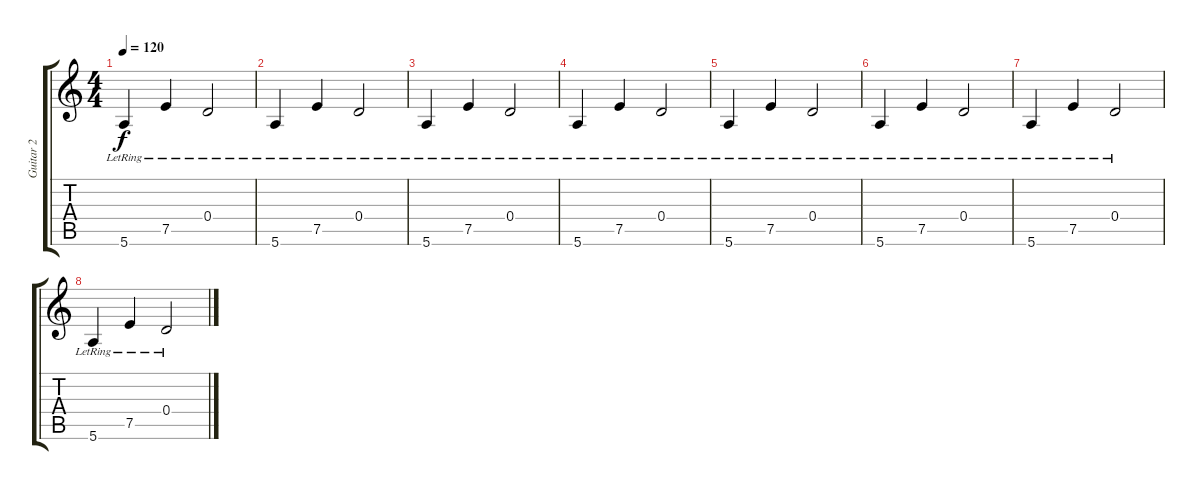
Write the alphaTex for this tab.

\track ("Guitar 2" "Guitar 2") {instrument acousticguitarsteel}
\staff {score tabs}
\tuning (E4 B3 G3 D3 A2 E2) {hide}
\ts (4 4)
\tempo 120
\clef g2
\ks c
5.6{lr}.4{dy f volume 13} 7.5{lr}.4 0.4{lr}.2 |
5.6{lr}.4 7.5{lr}.4 0.4{lr}.2 |
5.6{lr}.4 7.5{lr}.4 0.4{lr}.2 |
5.6{lr}.4 7.5{lr}.4 0.4{lr}.2 |
5.6{lr}.4 7.5{lr}.4 0.4{lr}.2 |
5.6{lr}.4 7.5{lr}.4 0.4{lr}.2 |
5.6{lr}.4 7.5{lr}.4 0.4{lr}.2 |
5.6{lr}.4 7.5{lr}.4 0.4{lr}.2
